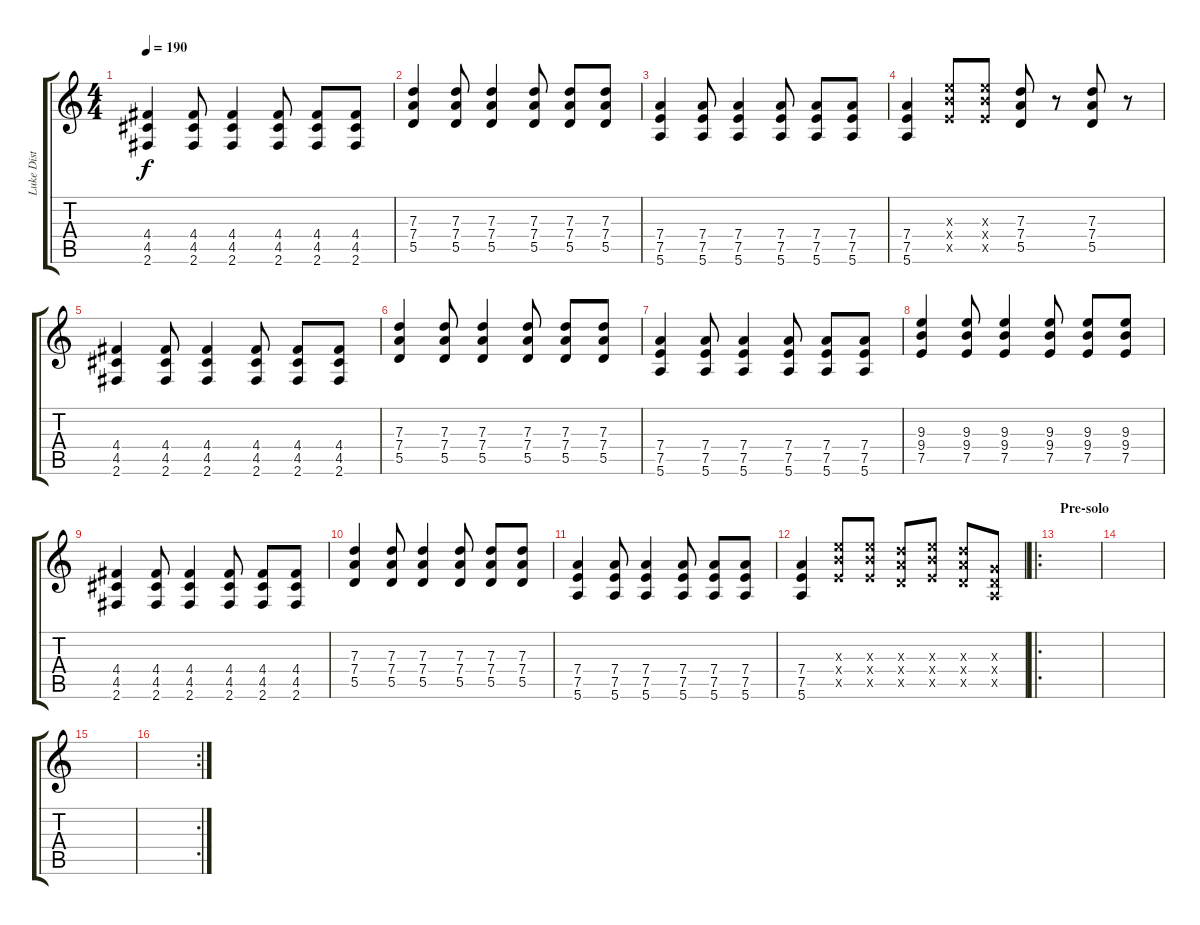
\track ("Luke Dist" "Luke Dist") {instrument distortionguitar}
\staff {score tabs}
\tuning (E4 B3 G3 D3 A2 E2) {hide}
\ts (4 4)
\tempo 190
\clef g2
\ks c
(4.4 4.5 2.6).4{dy f} (4.4 4.5 2.6).8 (4.4 4.5 2.6).4 (4.4 4.5 2.6).8 (4.4 4.5 2.6).8 (4.4 4.5 2.6).8 |
(7.3 7.4 5.5).4 (7.3 7.4 5.5).8 (7.3 7.4 5.5).4 (7.3 7.4 5.5).8 (7.3 7.4 5.5).8 (7.3 7.4 5.5).8 |
(7.4 7.5 5.6).4 (7.4 7.5 5.6).8 (7.4 7.5 5.6).4 (7.4 7.5 5.6).8 (7.4 7.5 5.6).8 (7.4 7.5 5.6).8 |
(7.4 7.5 5.6).4 (9.3{x} 9.4{x} 7.5{x}).8 (9.3{x} 9.4{x} 7.5{x}).8 (7.3 7.4 5.5).8 r.8 (7.3 7.4 5.5).8 r.8 |
(4.4 4.5 2.6).4 (4.4 4.5 2.6).8 (4.4 4.5 2.6).4 (4.4 4.5 2.6).8 (4.4 4.5 2.6).8 (4.4 4.5 2.6).8 |
(7.3 7.4 5.5).4 (7.3 7.4 5.5).8 (7.3 7.4 5.5).4 (7.3 7.4 5.5).8 (7.3 7.4 5.5).8 (7.3 7.4 5.5).8 |
(7.4 7.5 5.6).4 (7.4 7.5 5.6).8 (7.4 7.5 5.6).4 (7.4 7.5 5.6).8 (7.4 7.5 5.6).8 (7.4 7.5 5.6).8 |
(9.3 9.4 7.5).4 (9.3 9.4 7.5).8 (9.3 9.4 7.5).4 (9.3 9.4 7.5).8 (9.3 9.4 7.5).8 (9.3 9.4 7.5).8 |
(4.4 4.5 2.6).4 (4.4 4.5 2.6).8 (4.4 4.5 2.6).4 (4.4 4.5 2.6).8 (4.4 4.5 2.6).8 (4.4 4.5 2.6).8 |
(7.3 7.4 5.5).4 (7.3 7.4 5.5).8 (7.3 7.4 5.5).4 (7.3 7.4 5.5).8 (7.3 7.4 5.5).8 (7.3 7.4 5.5).8 |
(7.4 7.5 5.6).4 (7.4 7.5 5.6).8 (7.4 7.5 5.6).4 (7.4 7.5 5.6).8 (7.4 7.5 5.6).8 (7.4 7.5 5.6).8 |
(7.4 7.5 5.6).4 (9.3{x} 9.4{x} 7.5{x}).8 (9.3{x} 9.4{x} 7.5{x}).8 (7.3{x} 7.4{x} 5.5{x}).8 (9.3{x} 9.4{x} 7.5{x}).8 (7.3{x} 7.4{x} 5.5{x}).8 (0.3{x} 0.4{x} 0.5{x}).8 |
\ro
\section ("" "Pre-solo")
|
|
|
\rc 2
